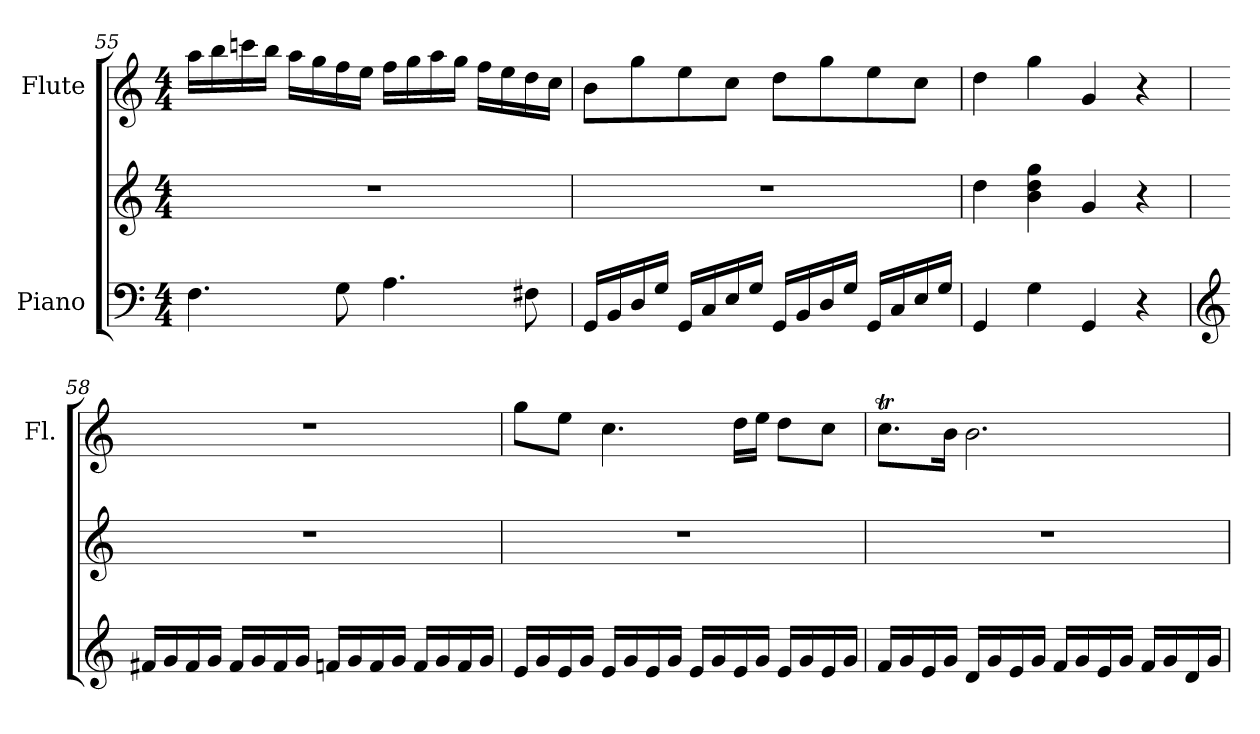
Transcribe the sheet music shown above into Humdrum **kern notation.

**kern	**kern	**kern
*part2	*part2	*part1
*staff3	*staff2	*staff1
*I"Piano	*	*I"Flute
*	*	*I'Fl.
*clefF4	*clefG2	*clefG2
*k[]	*k[]	*k[]
*M4/4	*M4/4	*M4/4
=55	=55	=55
4.F\	1r	16aa\LL
.	.	16bb\
.	.	16cccn\
.	.	16bb\JJ
.	.	16aa\LL
.	.	16gg\
8G\	.	16ff\
.	.	16ee\JJ
4.A\	.	16ff\LL
.	.	16gg\
.	.	16aa\
.	.	16gg\JJ
.	.	16ff\LL
.	.	16ee\
8F#X\	.	16dd\
.	.	16cc\JJ
=56	=56	=56
16GG/LL	1r	8b\L
16BB/	.	.
16D/	.	8gg\
16G/JJ	.	.
16GG/LL	.	8ee\
16C/	.	.
16E/	.	8cc\J
16G/JJ	.	.
16GG/LL	.	8dd\L
16BB/	.	.
16D/	.	8gg\
16G/JJ	.	.
16GG/LL	.	8ee\
16C/	.	.
16E/	.	8cc\J
16G/JJ	.	.
!!LO:LB:g=z
=57	=57	=57
4GG/	4dd\	4dd\
4G\	4b\ 4dd\ 4gg\	4gg\
4GG/	4g/	4g/
4r	4r	4r
=58	=58	=58
*clefG2	*	*
16f#X/LL	1r	1r
16g/	.	.
16f#/	.	.
16g/JJ	.	.
16f#/LL	.	.
16g/	.	.
16f#/	.	.
16g/JJ	.	.
16fn/LL	.	.
16g/	.	.
16f/	.	.
16g/JJ	.	.
16f/LL	.	.
16g/	.	.
16f/	.	.
16g/JJ	.	.
=59	=59	=59
16e/LL	1r	8gg\L
16g/	.	.
16e/	.	8ee\J
16g/JJ	.	.
16e/LL	.	4.cc\
16g/	.	.
16e/	.	.
16g/JJ	.	.
16e/LL	.	.
16g/	.	.
16e/	.	16dd\LL
16g/JJ	.	16ee\JJ
16e/LL	.	8dd\L
16g/	.	.
16e/	.	8cc\J
16g/JJ	.	.
=60	=60	=60
16f/LL	1r	8.ccT\L
16g/	.	.
16e/	.	.
16g/JJ	.	16b\Jk
16d/LL	.	2.b\
16g/	.	.
16e/	.	.
16g/JJ	.	.
16f/LL	.	.
16g/	.	.
16e/	.	.
16g/JJ	.	.
16f/LL	.	.
16g/	.	.
16d/	.	.
16g/JJ	.	.
=	=	=
*-	*-	*-
